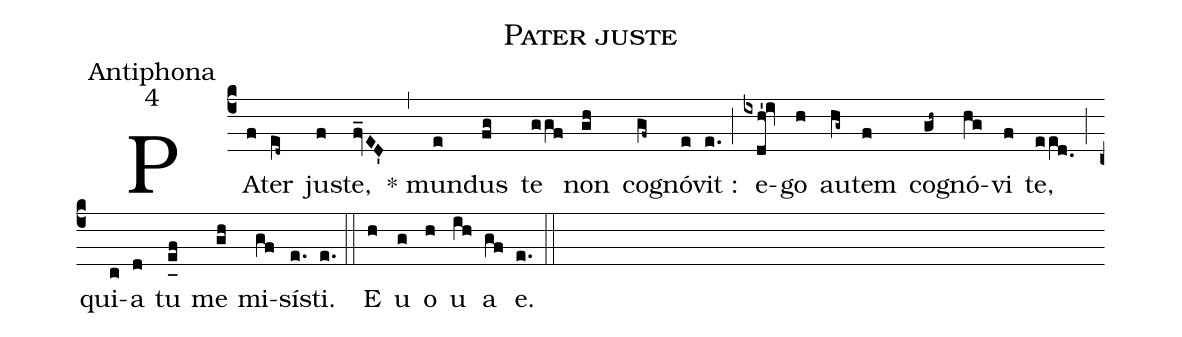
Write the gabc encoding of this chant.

name:Pater juste;
office-part:Antiphona;
mode:4;
%%
(c4) PA(f)ter(e[ll:1]d~) ju(f)ste,(fv_ED') (,) * mun(e)dus(fg) te(ggf) non(gh) co(gf~)gnó(e)vit :(e.) (;) e(ixdh'!iv)go(h) au(hg~)tem(f) co(gh~)gnó(hg)vi(f) te,(ee[ll:1]d.0) (;) qui(c)a(d) tu(e_[uh:l]f) me(gh) mi(gf)sí(e.)sti.(e.) (::) <eu>E(h) u(g) o(h) u(ih) a(gf) e.</eu>(e.) (::)
